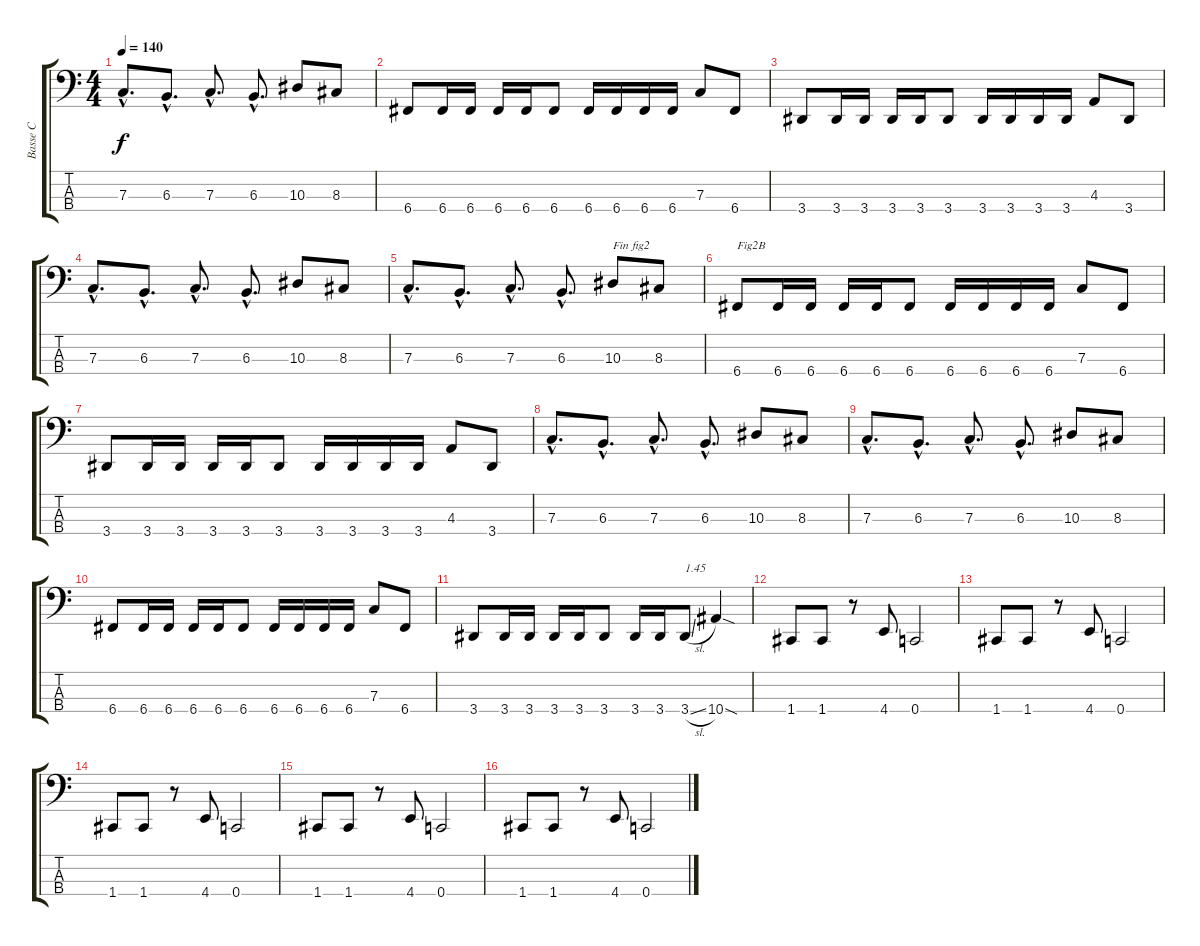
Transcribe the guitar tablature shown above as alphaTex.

\track ("Basse C" "Basse C") {instrument electricbassfinger}
\staff {score tabs}
\tuning (Eb2 Bb1 F1 C1) {hide}
\ts (4 4)
\tempo 140
\clef f4
\ks c
7.3{hac}.8{d dy f} 6.3{hac}.8{d} 7.3{hac}.8{d} 6.3{hac}.8{d} 10.3.8 8.3.8 |
6.4.8 6.4.16 6.4.16 6.4.16 6.4.16 6.4.8 6.4.16 6.4.16 6.4.16 6.4.16 7.3.8 6.4.8 |
3.4.8 3.4.16 3.4.16 3.4.16 3.4.16 3.4.8 3.4.16 3.4.16 3.4.16 3.4.16 4.3.8 3.4.8 |
7.3{hac}.8{d} 6.3{hac}.8{d} 7.3{hac}.8{d} 6.3{hac}.8{d} 10.3.8 8.3.8 |
7.3{hac}.8{d} 6.3{hac}.8{d} 7.3{hac}.8{d} 6.3{hac}.8{d} 10.3.8{txt "Fin fig2"} 8.3.8 |
6.4.8{txt "Fig2B"} 6.4.16 6.4.16 6.4.16 6.4.16 6.4.8 6.4.16 6.4.16 6.4.16 6.4.16 7.3.8 6.4.8 |
3.4.8 3.4.16 3.4.16 3.4.16 3.4.16 3.4.8 3.4.16 3.4.16 3.4.16 3.4.16 4.3.8 3.4.8 |
7.3{hac}.8{d} 6.3{hac}.8{d} 7.3{hac}.8{d} 6.3{hac}.8{d} 10.3.8 8.3.8 |
7.3{hac}.8{d} 6.3{hac}.8{d} 7.3{hac}.8{d} 6.3{hac}.8{d} 10.3.8 8.3.8 |
6.4.8 6.4.16 6.4.16 6.4.16 6.4.16 6.4.8 6.4.16 6.4.16 6.4.16 6.4.16 7.3.8 6.4.8 |
3.4.8 3.4.16 3.4.16 3.4.16 3.4.16 3.4.8 3.4.16 3.4.16 3.4{sl}.8{txt "1.45"} 10.4{sod}.4 |
1.4.8 1.4.8 r.8 4.4.8 0.4.2 |
1.4.8 1.4.8 r.8 4.4.8 0.4.2 |
1.4.8 1.4.8 r.8 4.4.8 0.4.2 |
1.4.8 1.4.8 r.8 4.4.8 0.4.2 |
1.4.8 1.4.8 r.8 4.4.8 0.4.2
